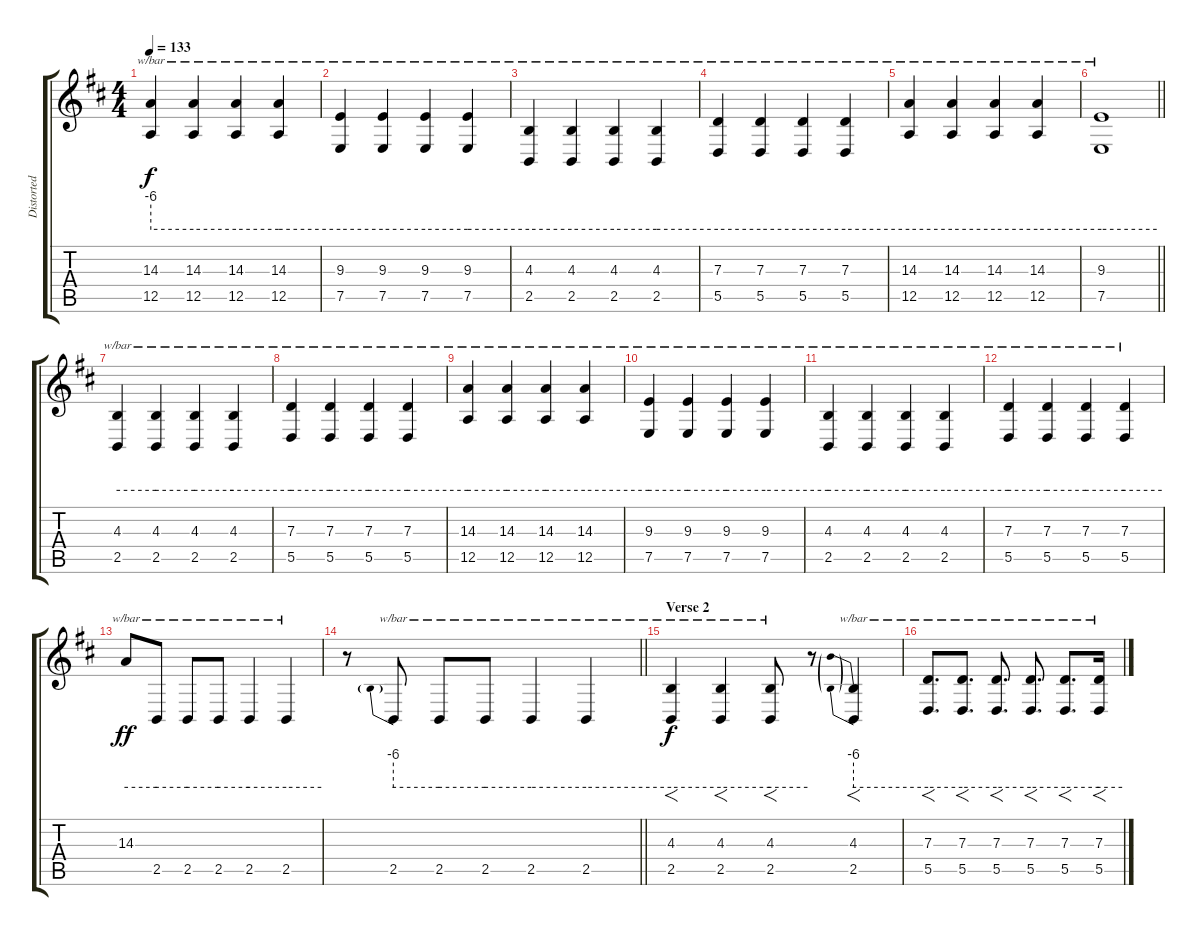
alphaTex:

\track ("Distorted Guitar" "Distorted ") {instrument distortionguitar}
\staff {score tabs}
\tuning (E4 B3 G3 D3 A2 E2) {hide}
\ts (4 4)
\tempo 133
\clef g2
\ks bminor
(14.3 12.5).4{tbe (hold default 0 -24 60 -24) dy f} (14.3 12.5).4{tbe (hold default 0 -24 60 -24)} (14.3 12.5).4{tbe (hold default 0 -24 60 -24)} (14.3 12.5).4{tbe (hold default 0 -24 60 -24)} |
(9.3 7.5).4{tbe (hold default 0 -24 60 -24)} (9.3 7.5).4{tbe (hold default 0 -24 60 -24)} (9.3 7.5).4{tbe (hold default 0 -24 60 -24)} (9.3 7.5).4{tbe (hold default 0 -24 60 -24)} |
(4.3 2.5).4{tbe (hold default 0 -24 60 -24)} (4.3 2.5).4{tbe (hold default 0 -24 60 -24)} (4.3 2.5).4{tbe (hold default 0 -24 60 -24)} (4.3 2.5).4{tbe (hold default 0 -24 60 -24)} |
(7.3 5.5).4{tbe (hold default 0 -24 60 -24)} (7.3 5.5).4{tbe (hold default 0 -24 60 -24)} (7.3 5.5).4{tbe (hold default 0 -24 60 -24)} (7.3 5.5).4{tbe (hold default 0 -24 60 -24)} |
(14.3 12.5).4{tbe (hold default 0 -24 60 -24)} (14.3 12.5).4{tbe (hold default 0 -24 60 -24)} (14.3 12.5).4{tbe (hold default 0 -24 60 -24)} (14.3 12.5).4{tbe (hold default 0 -24 60 -24)} |
\barLineRight lightlight
(9.3 7.5).1{tbe (hold default 0 -24 60 -24)} |
(4.3 2.5).4{tbe (hold default 0 -24 60 -24)} (4.3 2.5).4{tbe (hold default 0 -24 60 -24)} (4.3 2.5).4{tbe (hold default 0 -24 60 -24)} (4.3 2.5).4{tbe (hold default 0 -24 60 -24)} |
(7.3 5.5).4{tbe (hold default 0 -24 60 -24)} (7.3 5.5).4{tbe (hold default 0 -24 60 -24)} (7.3 5.5).4{tbe (hold default 0 -24 60 -24)} (7.3 5.5).4{tbe (hold default 0 -24 60 -24)} |
(14.3 12.5).4{tbe (hold default 0 -24 60 -24)} (14.3 12.5).4{tbe (hold default 0 -24 60 -24)} (14.3 12.5).4{tbe (hold default 0 -24 60 -24)} (14.3 12.5).4{tbe (hold default 0 -24 60 -24)} |
(9.3 7.5).4{tbe (hold default 0 -24 60 -24)} (9.3 7.5).4{tbe (hold default 0 -24 60 -24)} (9.3 7.5).4{tbe (hold default 0 -24 60 -24)} (9.3 7.5).4{tbe (hold default 0 -24 60 -24)} |
(4.3 2.5).4{tbe (hold default 0 -24 60 -24)} (4.3 2.5).4{tbe (hold default 0 -24 60 -24)} (4.3 2.5).4{tbe (hold default 0 -24 60 -24)} (4.3 2.5).4{tbe (hold default 0 -24 60 -24)} |
(7.3 5.5).4{tbe (hold default 0 -24 60 -24)} (7.3 5.5).4{tbe (hold default 0 -24 60 -24)} (7.3 5.5).4{tbe (hold default 0 -24 60 -24)} (7.3 5.5).4{tbe (hold default 0 -24 60 -24)} |
14.3.8{tbe (hold default 0 -24 60 -24) dy ff} 2.5.8{tbe (hold default 0 -24 60 -24)} 2.5.8{tbe (hold default 0 -24 60 -24)} 2.5.8{tbe (hold default 0 -24 60 -24)} 2.5.4{tbe (hold default 0 -24 60 -24)} 2.5.4{tbe (hold default 0 -24 60 -24)} |
\barLineRight lightlight
r.8 2.5.8{tbe (predive default 0 -24 60 -24)} 2.5.8{tbe (hold default 0 -24 60 -24)} 2.5.8{tbe (hold default 0 -24 60 -24)} 2.5.4{tbe (hold default 0 -24 60 -24)} 2.5.4{tbe (hold default 0 -24 60 -24)} |
\section ("" "Verse 2")
(4.3 2.5).4{f tbe (hold default 0 -24 60 -24) dy f} (4.3 2.5).4{f tbe (hold default 0 -24 60 -24)} (4.3 2.5).8{f tbe (hold default 0 -24 60 -24)} r.8 (4.3 2.5).4{f tbe (predive default 0 -24 60 -24)} |
(7.3 5.5).8{f d tbe (hold default 0 -24 60 -24)} (7.3 5.5).8{f d tbe (hold default 0 -24 60 -24)} (7.3 5.5).8{f d tbe (hold default 0 -24 60 -24)} (7.3 5.5).8{f d tbe (hold default 0 -24 60 -24)} (7.3 5.5).8{f d tbe (hold default 0 -24 60 -24)} (7.3 5.5).16{f tbe (hold default 0 -24 60 -24)}
